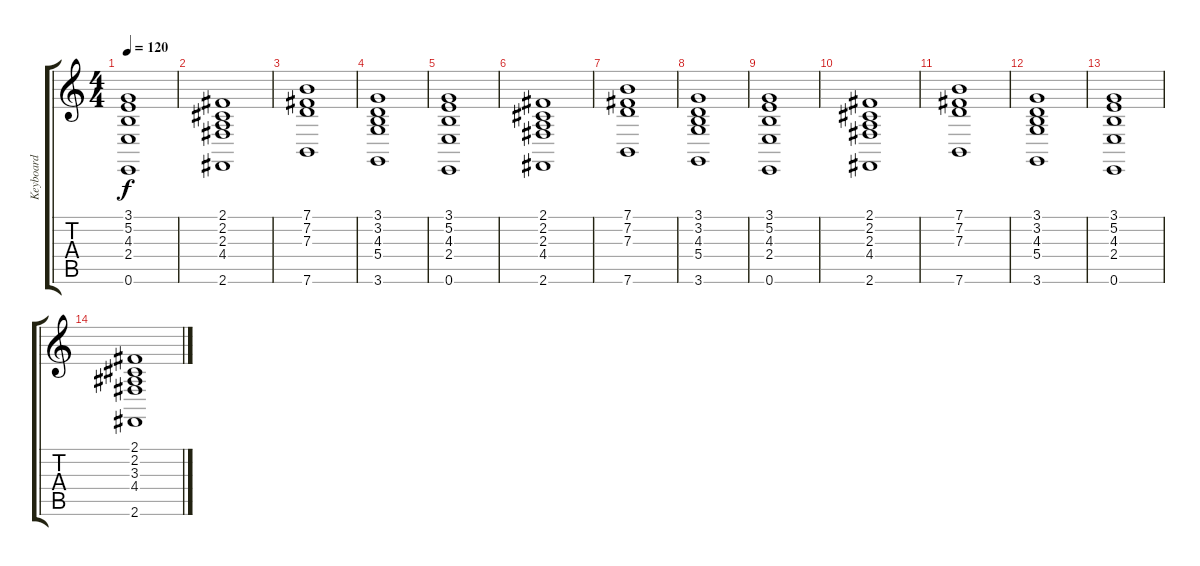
\track ("Keyboard" "Keyboard") {instrument synthstrings2}
\staff {score tabs}
\tuning (E4 B3 G3 D3 A2 E2) {hide}
\ts (4 4)
\tempo 120
\clef g2
\ks c
(3.1 5.2 4.3 2.4 0.6).1{dy f} |
(2.1 2.2 2.3 4.4 2.6).1 |
(7.1 7.2 7.3 7.6).1 |
(3.1 3.2 4.3 5.4 3.6).1 |
(3.1 5.2 4.3 2.4 0.6).1 |
(2.1 2.2 2.3 4.4 2.6).1 |
(7.1 7.2 7.3 7.6).1 |
(3.1 3.2 4.3 5.4 3.6).1 |
(3.1 5.2 4.3 2.4 0.6).1 |
(2.1 2.2 2.3 4.4 2.6).1 |
(7.1 7.2 7.3 7.6).1 |
(3.1 3.2 4.3 5.4 3.6).1 |
(3.1 5.2 4.3 2.4 0.6).1 |
(2.1 2.2 3.3 4.4 2.6).1
